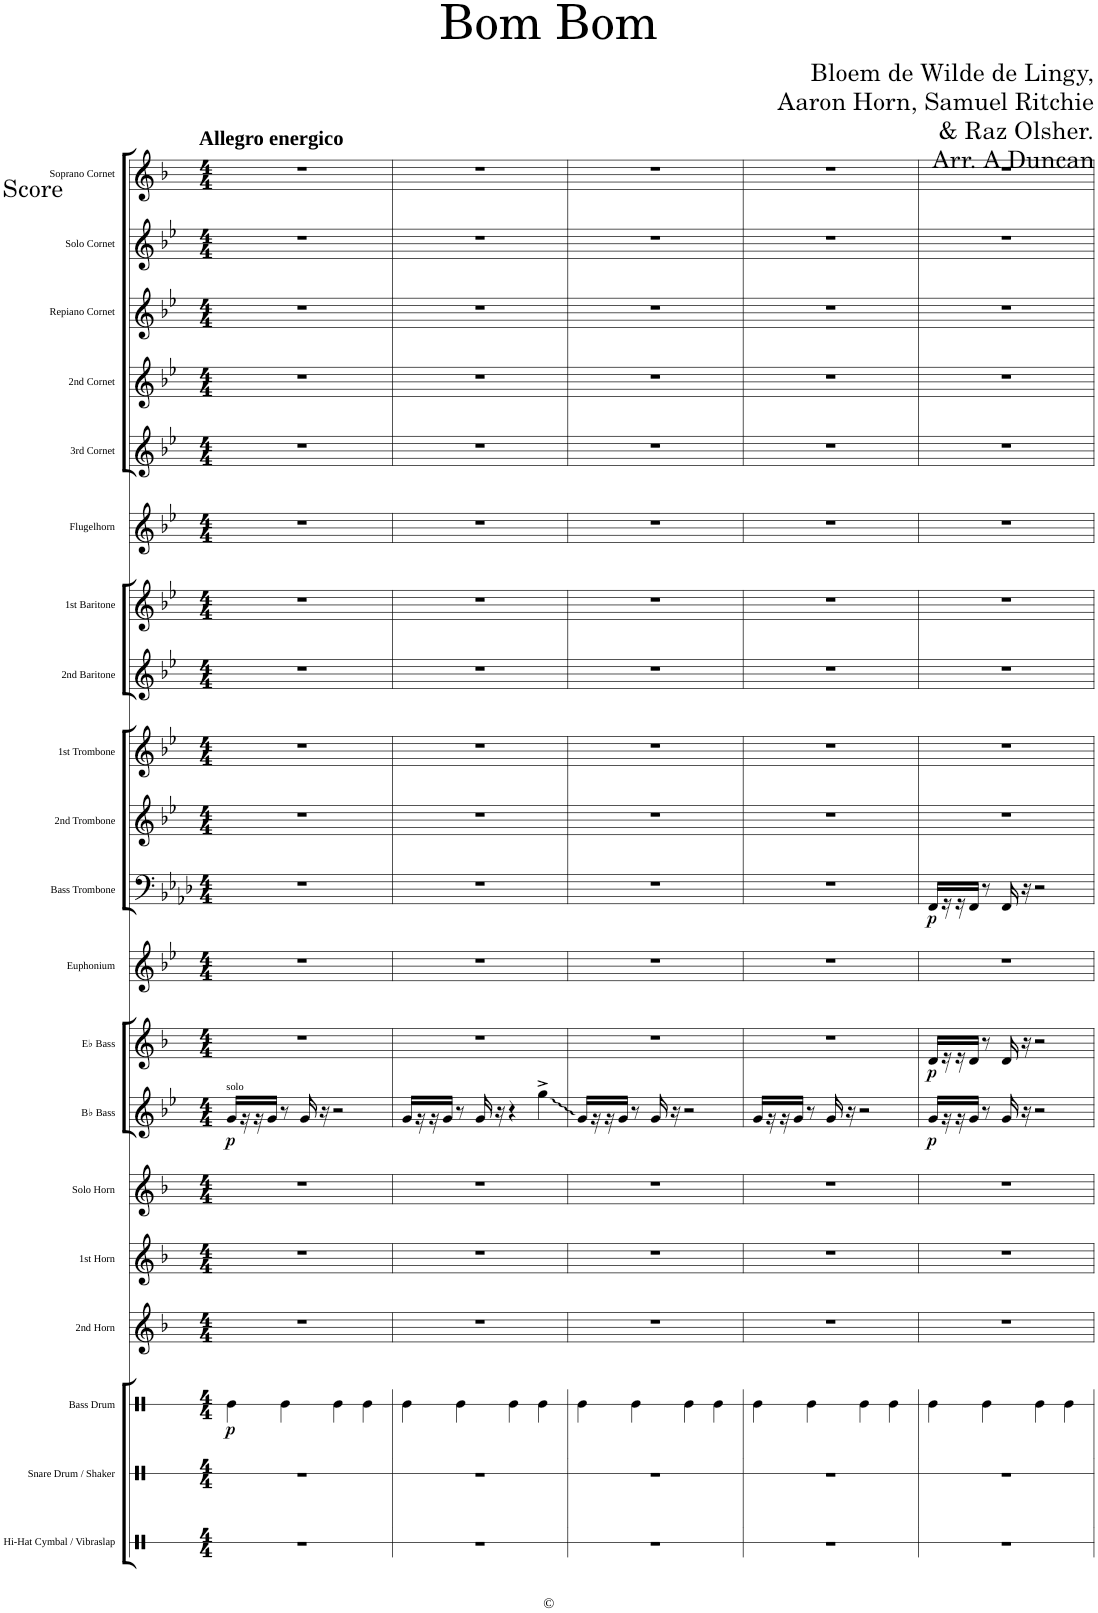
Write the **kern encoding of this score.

**kern	**kern	**kern	**dynam	**kern	**kern	**kern	**kern	**dynam	**kern	**dynam	**kern	**kern	**dynam	**kern	**kern	**kern	**kern	**kern	**kern	**kern	**kern	**kern	**kern
*part20	*part19	*part18	*part18	*part17	*part16	*part15	*part14	*part14	*part13	*part13	*part12	*part11	*part11	*part10	*part9	*part8	*part7	*part6	*part5	*part4	*part3	*part2	*part1
*staff20	*staff19	*staff18	*staff18	*staff17	*staff16	*staff15	*staff14	*staff14	*staff13	*staff13	*staff12	*staff11	*staff11	*staff10	*staff9	*staff8	*staff7	*staff6	*staff5	*staff4	*staff3	*staff2	*staff1
*I"Hi-Hat Cymbal / Vibraslap	*I"Snare Drum / Shaker	*I"Bass Drum	*	*I"2nd Horn	*I"1st Horn	*I"Solo Horn	*I"Bb Bass	*	*I"Eb Bass	*	*I"Euphonium	*I"Bass Trombone	*	*I"2nd Trombone	*I"1st Trombone	*I"2nd Baritone	*I"1st Baritone	*I"Flugelhorn	*I"3rd Cornet	*I"2nd Cornet	*I"Repiano Cornet	*I"Solo Cornet	*I"Soprano Cornet
*I'HH / VSLAP	*I'Sd /Skr	*I'BD	*	*I'2nd Hn.	*I'1st Hn.	*I'Solo Hn.	*I'Bb Bass	*	*I'Eb Bass	*	*I'Euph.	*I'B. Trb.	*	*I'2nd Trb.	*I'1st Trb.	*I'2nd Bar.	*I'1st Bar.	*I'Flug.	*I'3rd Cor.	*I'2nd Cor.	*I'Rep. Cor.	*I'Solo Cor.	*I'Sop. Cor.
*stria1	*stria1	*stria1	*	*	*	*	*	*	*	*	*	*	*	*	*	*	*	*	*	*	*	*	*
*clefX	*clefX	*clefX	*	*clefG2	*clefG2	*clefG2	*clefG2	*	*clefG2	*	*clefG2	*clefF4	*	*clefG2	*clefG2	*clefG2	*clefG2	*clefG2	*clefG2	*clefG2	*clefG2	*clefG2	*clefG2
*	*	*	*	*Trd5c9	*Trd5c9	*Trd5c9	*Trd15c26	*	*Trd12c21	*	*Trd8c14	*	*	*Trd8c14	*Trd8c14	*Trd8c14	*Trd8c14	*Trd1c2	*Trd1c2	*Trd1c2	*Trd1c2	*Trd1c2	*Trd-2c-3
*k[b-e-a-d-]	*k[b-e-a-d-]	*k[b-e-a-d-]	*	*k[b-]	*k[b-]	*k[b-]	*k[b-e-]	*	*k[b-]	*	*k[b-e-]	*k[b-e-a-d-]	*	*k[b-e-]	*k[b-e-]	*k[b-e-]	*k[b-e-]	*k[b-e-]	*k[b-e-]	*k[b-e-]	*k[b-e-]	*k[b-e-]	*k[b-]
*A-:	*A-:	*A-:	*	*F:	*F:	*F:	*B-:	*	*F:	*	*B-:	*A-:	*	*B-:	*B-:	*B-:	*B-:	*B-:	*B-:	*B-:	*B-:	*B-:	*F:
*M4/4	*M4/4	*M4/4	*	*M4/4	*M4/4	*M4/4	*M4/4	*	*M4/4	*	*M4/4	*M4/4	*	*M4/4	*M4/4	*M4/4	*M4/4	*M4/4	*M4/4	*M4/4	*M4/4	*M4/4	*M4/4
=1	=1	=1	=1	=1	=1	=1	=1	=1	=1	=1	=1	=1	=1	=1	=1	=1	=1	=1	=1	=1	=1	=1	=1
!	!	!	!	!	!	!	!	!	!	!	!	!	!	!	!	!	!	!	!	!	!	!	!LO:TX:a:B:t=Allegro energico
!	!	!	!	!	!	!	!LO:TX:a:t=solo	!	!	!	!	!	!	!	!	!	!	!	!	!	!	!	!
!	!	!	!LO:DY:b	!	!	!	!	!LO:DY:b	!	!	!	!	!	!	!	!	!	!	!	!	!	!	!
1r	1r	4Re\	p	1r	1r	1r	16g/LL	p	1r	.	1r	1r	.	1r	1r	1r	1r	1r	1r	1r	1r	1r	1r
.	.	.	.	.	.	.	16r	.	.	.	.	.	.	.	.	.	.	.	.	.	.	.	.
.	.	.	.	.	.	.	16r	.	.	.	.	.	.	.	.	.	.	.	.	.	.	.	.
.	.	.	.	.	.	.	16g/JJ	.	.	.	.	.	.	.	.	.	.	.	.	.	.	.	.
.	.	4Re\	.	.	.	.	8r	.	.	.	.	.	.	.	.	.	.	.	.	.	.	.	.
.	.	.	.	.	.	.	16g/	.	.	.	.	.	.	.	.	.	.	.	.	.	.	.	.
.	.	.	.	.	.	.	16r	.	.	.	.	.	.	.	.	.	.	.	.	.	.	.	.
.	.	4Re\	.	.	.	.	2r	.	.	.	.	.	.	.	.	.	.	.	.	.	.	.	.
.	.	4Re\	.	.	.	.	.	.	.	.	.	.	.	.	.	.	.	.	.	.	.	.	.
=2	=2	=2	=2	=2	=2	=2	=2	=2	=2	=2	=2	=2	=2	=2	=2	=2	=2	=2	=2	=2	=2	=2	=2
1r	1r	4Re\	.	1r	1r	1r	16g/LL	.	1r	.	1r	1r	.	1r	1r	1r	1r	1r	1r	1r	1r	1r	1r
.	.	.	.	.	.	.	16r	.	.	.	.	.	.	.	.	.	.	.	.	.	.	.	.
.	.	.	.	.	.	.	16r	.	.	.	.	.	.	.	.	.	.	.	.	.	.	.	.
.	.	.	.	.	.	.	16g/JJ	.	.	.	.	.	.	.	.	.	.	.	.	.	.	.	.
.	.	4Re\	.	.	.	.	8r	.	.	.	.	.	.	.	.	.	.	.	.	.	.	.	.
.	.	.	.	.	.	.	16g/	.	.	.	.	.	.	.	.	.	.	.	.	.	.	.	.
.	.	.	.	.	.	.	16r	.	.	.	.	.	.	.	.	.	.	.	.	.	.	.	.
.	.	4Re\	.	.	.	.	4r	.	.	.	.	.	.	.	.	.	.	.	.	.	.	.	.
.	.	4Re\	.	.	.	.	4gg^>\	.	.	.	.	.	.	.	.	.	.	.	.	.	.	.	.
=3	=3	=3	=3	=3	=3	=3	=3	=3	=3	=3	=3	=3	=3	=3	=3	=3	=3	=3	=3	=3	=3	=3	=3
1r	1r	4Re\	.	1r	1r	1r	16g/LL	.	1r	.	1r	1r	.	1r	1r	1r	1r	1r	1r	1r	1r	1r	1r
.	.	.	.	.	.	.	16r	.	.	.	.	.	.	.	.	.	.	.	.	.	.	.	.
.	.	.	.	.	.	.	16r	.	.	.	.	.	.	.	.	.	.	.	.	.	.	.	.
.	.	.	.	.	.	.	16g/JJ	.	.	.	.	.	.	.	.	.	.	.	.	.	.	.	.
.	.	4Re\	.	.	.	.	8r	.	.	.	.	.	.	.	.	.	.	.	.	.	.	.	.
.	.	.	.	.	.	.	16g/	.	.	.	.	.	.	.	.	.	.	.	.	.	.	.	.
.	.	.	.	.	.	.	16r	.	.	.	.	.	.	.	.	.	.	.	.	.	.	.	.
.	.	4Re\	.	.	.	.	2r	.	.	.	.	.	.	.	.	.	.	.	.	.	.	.	.
.	.	4Re\	.	.	.	.	.	.	.	.	.	.	.	.	.	.	.	.	.	.	.	.	.
=4	=4	=4	=4	=4	=4	=4	=4	=4	=4	=4	=4	=4	=4	=4	=4	=4	=4	=4	=4	=4	=4	=4	=4
1r	1r	4Re\	.	1r	1r	1r	16g/LL	.	1r	.	1r	1r	.	1r	1r	1r	1r	1r	1r	1r	1r	1r	1r
.	.	.	.	.	.	.	16r	.	.	.	.	.	.	.	.	.	.	.	.	.	.	.	.
.	.	.	.	.	.	.	16r	.	.	.	.	.	.	.	.	.	.	.	.	.	.	.	.
.	.	.	.	.	.	.	16g/JJ	.	.	.	.	.	.	.	.	.	.	.	.	.	.	.	.
.	.	4Re\	.	.	.	.	8r	.	.	.	.	.	.	.	.	.	.	.	.	.	.	.	.
.	.	.	.	.	.	.	16g/	.	.	.	.	.	.	.	.	.	.	.	.	.	.	.	.
.	.	.	.	.	.	.	16r	.	.	.	.	.	.	.	.	.	.	.	.	.	.	.	.
.	.	4Re\	.	.	.	.	2r	.	.	.	.	.	.	.	.	.	.	.	.	.	.	.	.
.	.	4Re\	.	.	.	.	.	.	.	.	.	.	.	.	.	.	.	.	.	.	.	.	.
=5	=5	=5	=5	=5	=5	=5	=5	=5	=5	=5	=5	=5	=5	=5	=5	=5	=5	=5	=5	=5	=5	=5	=5
!	!	!	!	!	!	!	!	!LO:DY:b	!	!LO:DY:b	!	!	!LO:DY:b	!	!	!	!	!	!	!	!	!	!
1r	1r	4Re\	.	1r	1r	1r	16g/LL	p	16d/LL	p	1r	16FF/LL	p	1r	1r	1r	1r	1r	1r	1r	1r	1r	1r
.	.	.	.	.	.	.	16r	.	16r	.	.	16r	.	.	.	.	.	.	.	.	.	.	.
.	.	.	.	.	.	.	16r	.	16r	.	.	16r	.	.	.	.	.	.	.	.	.	.	.
.	.	.	.	.	.	.	16g/JJ	.	16d/JJ	.	.	16FF/JJ	.	.	.	.	.	.	.	.	.	.	.
.	.	4Re\	.	.	.	.	8r	.	8r	.	.	8r	.	.	.	.	.	.	.	.	.	.	.
.	.	.	.	.	.	.	16g/	.	16d/	.	.	16FF/	.	.	.	.	.	.	.	.	.	.	.
.	.	.	.	.	.	.	16r	.	16r	.	.	16r	.	.	.	.	.	.	.	.	.	.	.
.	.	4Re\	.	.	.	.	2r	.	2r	.	.	2r	.	.	.	.	.	.	.	.	.	.	.
.	.	4Re\	.	.	.	.	.	.	.	.	.	.	.	.	.	.	.	.	.	.	.	.	.
=	=	=	=	=	=	=	=	=	=	=	=	=	=	=	=	=	=	=	=	=	=	=	=
*-	*-	*-	*-	*-	*-	*-	*-	*-	*-	*-	*-	*-	*-	*-	*-	*-	*-	*-	*-	*-	*-	*-	*-
